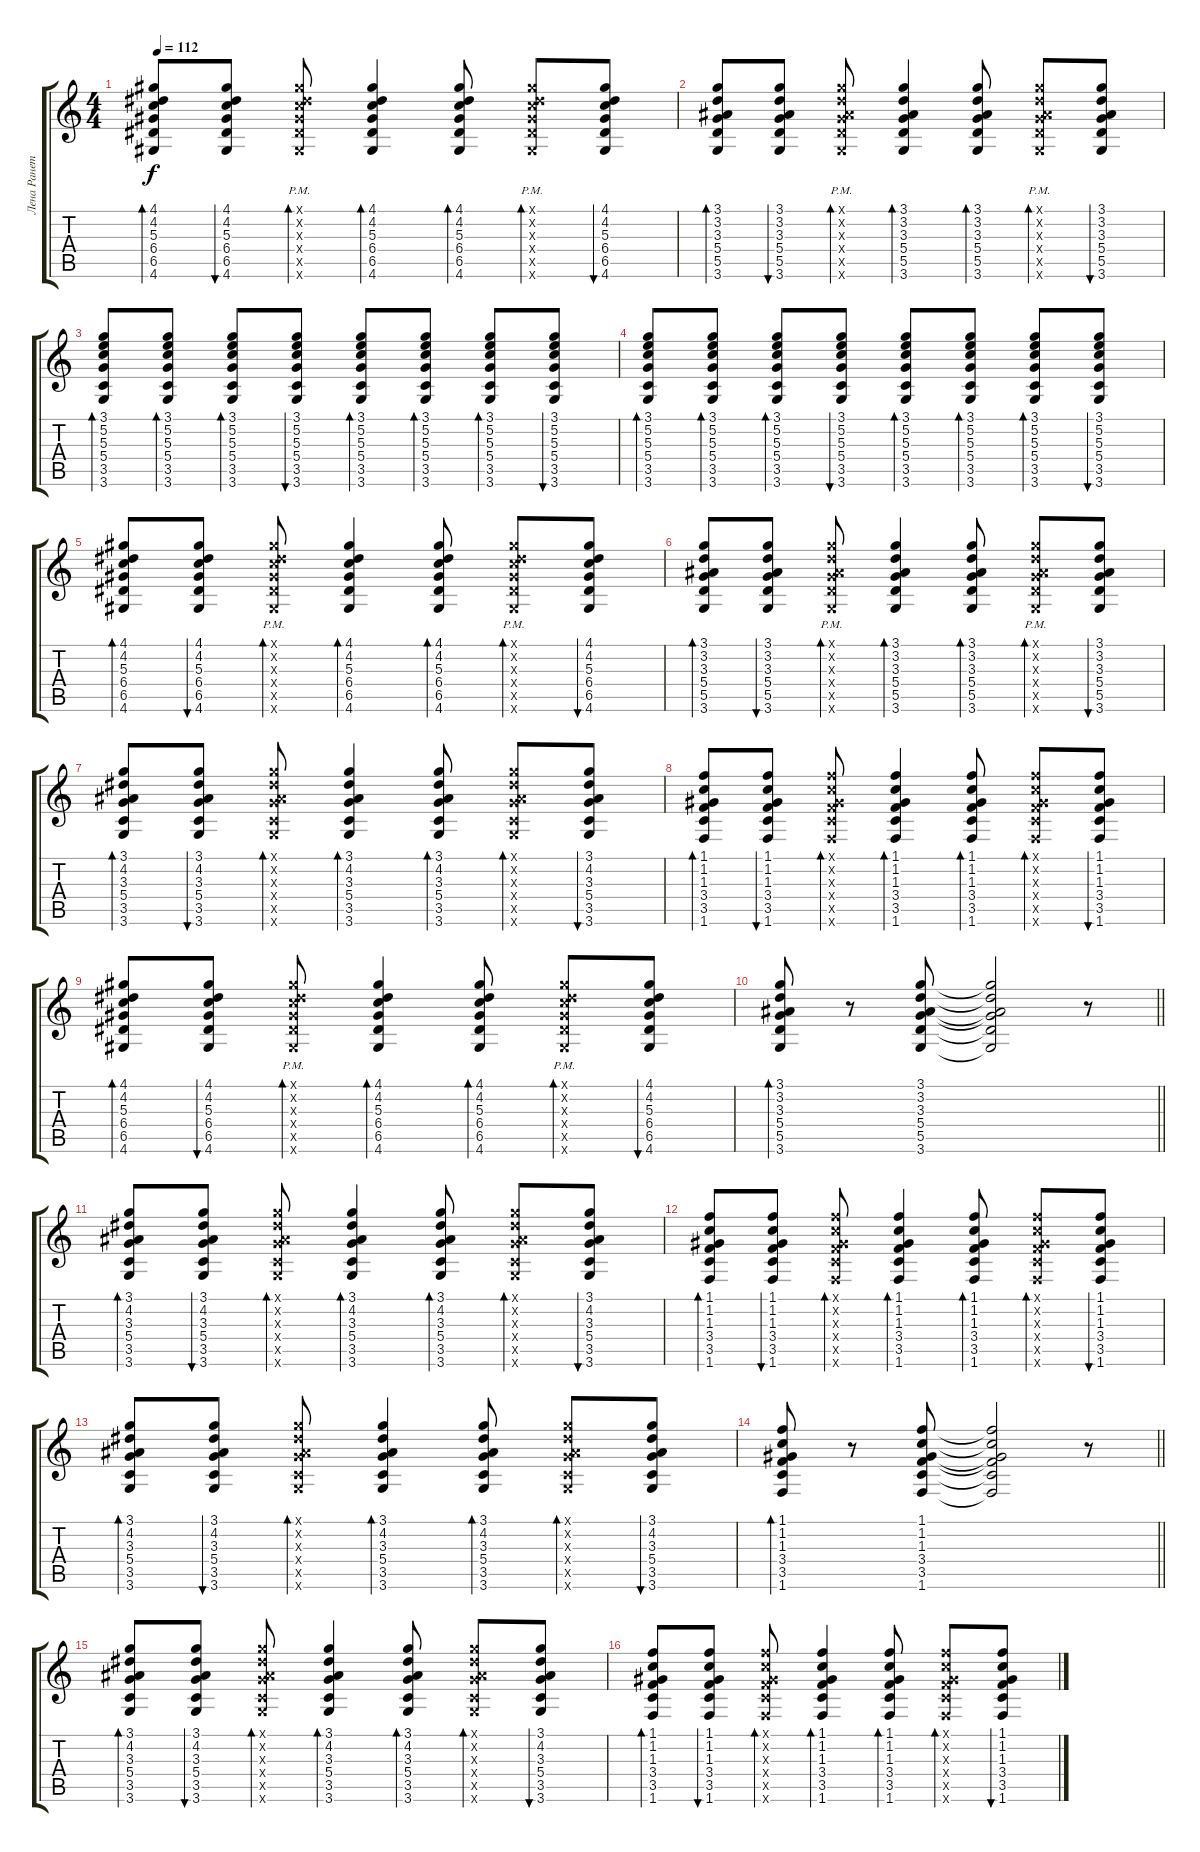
\track ("Лена Ранетка" "Лена Ранет") {instrument electricguitarclean}
\staff {score tabs}
\tuning (E4 B3 G3 D3 A2 E2) {hide}
\ts (4 4)
\tempo 112
\clef g2
\ks c
(4.1 4.2 5.3 6.4 6.5 4.6).8{bd 60 dy f} (4.1 4.2 5.3 6.4 6.5 4.6).8{bu 60} (4.1{pm x} 4.2{x} 5.3{pm x} 6.4{pm x} 6.5{pm x} 4.6{pm x}).8{bd 60} (4.1 4.2 5.3 6.4 6.5 4.6).4{bd 60} (4.1 4.2 5.3 6.4 6.5 4.6).8{bd 60} (4.1{pm x} 4.2{x} 5.3{pm x} 6.4{pm x} 6.5{pm x} 4.6{pm x}).8{bd 60} (4.1 4.2 5.3 6.4 6.5 4.6).8{bu 60} |
(3.1 3.2 3.3 5.4 5.5 3.6).8{bd 60} (3.1 3.2 3.3 5.4 5.5 3.6).8{bu 60} (3.1{pm x} 3.2{x} 3.3{pm x} 5.4{pm x} 5.5{pm x} 3.6{pm x}).8{bd 60} (3.1 3.2 3.3 5.4 5.5 3.6).4{bd 60} (3.1 3.2 3.3 5.4 5.5 3.6).8{bd 60} (3.1{pm x} 3.2{x} 3.3{pm x} 5.4{pm x} 5.5{pm x} 3.6{pm x}).8{bd 60} (3.1 3.2 3.3 5.4 5.5 3.6).8{bu 60} |
(3.1 5.2 5.3 5.4 3.5 3.6).8{bd 60} (3.1 5.2 5.3 5.4 3.5 3.6).8{bd 60} (3.1 5.2 5.3 5.4 3.5 3.6).8{bd 60} (3.1 5.2 5.3 5.4 3.5 3.6).8{bu 60} (3.1 5.2 5.3 5.4 3.5 3.6).8{bd 60} (3.1 5.2 5.3 5.4 3.5 3.6).8{bd 60} (3.1 5.2 5.3 5.4 3.5 3.6).8{bd 60} (3.1 5.2 5.3 5.4 3.5 3.6).8{bu 60} |
(3.1 5.2 5.3 5.4 3.5 3.6).8{bd 60} (3.1 5.2 5.3 5.4 3.5 3.6).8{bd 60} (3.1 5.2 5.3 5.4 3.5 3.6).8{bd 60} (3.1 5.2 5.3 5.4 3.5 3.6).8{bu 60} (3.1 5.2 5.3 5.4 3.5 3.6).8{bd 60} (3.1 5.2 5.3 5.4 3.5 3.6).8{bd 60} (3.1 5.2 5.3 5.4 3.5 3.6).8{bd 60} (3.1 5.2 5.3 5.4 3.5 3.6).8{bu 60} |
(4.1 4.2 5.3 6.4 6.5 4.6).8{bd 60} (4.1 4.2 5.3 6.4 6.5 4.6).8{bu 60} (4.1{pm x} 4.2{x} 5.3{pm x} 6.4{pm x} 6.5{pm x} 4.6{pm x}).8{bd 60} (4.1 4.2 5.3 6.4 6.5 4.6).4{bd 60} (4.1 4.2 5.3 6.4 6.5 4.6).8{bd 60} (4.1{pm x} 4.2{x} 5.3{pm x} 6.4{pm x} 6.5{pm x} 4.6{pm x}).8{bd 60} (4.1 4.2 5.3 6.4 6.5 4.6).8{bu 60} |
(3.1 3.2 3.3 5.4 5.5 3.6).8{bd 60} (3.1 3.2 3.3 5.4 5.5 3.6).8{bu 60} (3.1{pm x} 3.2{x} 3.3{pm x} 5.4{pm x} 5.5{pm x} 3.6{pm x}).8{bd 60} (3.1 3.2 3.3 5.4 5.5 3.6).4{bd 60} (3.1 3.2 3.3 5.4 5.5 3.6).8{bd 60} (3.1{pm x} 3.2{x} 3.3{pm x} 5.4{pm x} 5.5{pm x} 3.6{pm x}).8{bd 60} (3.1 3.2 3.3 5.4 5.5 3.6).8{bu 60} |
(3.1 4.2 3.3 5.4 3.5 3.6).8{bd 60} (3.1 4.2 3.3 5.4 3.5 3.6).8{bu 60} (3.1{x} 4.2{x} 3.3{x} 5.4{x} 3.5{x} 3.6{x}).8{bd 60} (3.1 4.2 3.3 5.4 3.5 3.6).4{bd 60} (3.1 4.2 3.3 5.4 3.5 3.6).8{bd 60} (3.1{x} 4.2{x} 3.3{x} 5.4{x} 3.5{x} 3.6{x}).8{bd 60} (3.1 4.2 3.3 5.4 3.5 3.6).8{bu 60} |
(1.1 1.2 1.3 3.4 3.5 1.6).8{bd 60} (1.1 1.2 1.3 3.4 3.5 1.6).8{bu 60} (1.1{x} 1.2{x} 1.3{x} 3.4{x} 3.5{x} 1.6{x}).8{bd 60} (1.1 1.2 1.3 3.4 3.5 1.6).4{bd 60} (1.1 1.2 1.3 3.4 3.5 1.6).8{bd 60} (1.1{x} 1.2{x} 1.3{x} 3.4{x} 3.5{x} 1.6{x}).8{bd 60} (1.1 1.2 1.3 3.4 3.5 1.6).8{bu 60} |
(4.1 4.2 5.3 6.4 6.5 4.6).8{bd 60} (4.1 4.2 5.3 6.4 6.5 4.6).8{bu 60} (4.1{pm x} 4.2{x} 5.3{pm x} 6.4{pm x} 6.5{pm x} 4.6{pm x}).8{bd 60} (4.1 4.2 5.3 6.4 6.5 4.6).4{bd 60} (4.1 4.2 5.3 6.4 6.5 4.6).8{bd 60} (4.1{pm x} 4.2{x} 5.3{pm x} 6.4{pm x} 6.5{pm x} 4.6{pm x}).8{bd 60} (4.1 4.2 5.3 6.4 6.5 4.6).8{bu 60} |
\barLineRight lightlight
(3.1 3.2 3.3 5.4 5.5 3.6).8{bd 60} r.8 (3.1 3.2 3.3 5.4 5.5 3.6).8 (3.1{t} 3.2{t} 3.3{t} 5.4{t} 5.5{t} 3.6{t}).2 r.8 |
(3.1 4.2 3.3 5.4 3.5 3.6).8{bd 60} (3.1 4.2 3.3 5.4 3.5 3.6).8{bu 60} (3.1{x} 4.2{x} 3.3{x} 5.4{x} 3.5{x} 3.6{x}).8{bd 60} (3.1 4.2 3.3 5.4 3.5 3.6).4{bd 60} (3.1 4.2 3.3 5.4 3.5 3.6).8{bd 60} (3.1{x} 4.2{x} 3.3{x} 5.4{x} 3.5{x} 3.6{x}).8{bd 60} (3.1 4.2 3.3 5.4 3.5 3.6).8{bu 60} |
(1.1 1.2 1.3 3.4 3.5 1.6).8{bd 60} (1.1 1.2 1.3 3.4 3.5 1.6).8{bu 60} (1.1{x} 1.2{x} 1.3{x} 3.4{x} 3.5{x} 1.6{x}).8{bd 60} (1.1 1.2 1.3 3.4 3.5 1.6).4{bd 60} (1.1 1.2 1.3 3.4 3.5 1.6).8{bd 60} (1.1{x} 1.2{x} 1.3{x} 3.4{x} 3.5{x} 1.6{x}).8{bd 60} (1.1 1.2 1.3 3.4 3.5 1.6).8{bu 60} |
(3.1 4.2 3.3 5.4 3.5 3.6).8{bd 60} (3.1 4.2 3.3 5.4 3.5 3.6).8{bu 60} (3.1{x} 4.2{x} 3.3{x} 5.4{x} 3.5{x} 3.6{x}).8{bd 60} (3.1 4.2 3.3 5.4 3.5 3.6).4{bd 60} (3.1 4.2 3.3 5.4 3.5 3.6).8{bd 60} (3.1{x} 4.2{x} 3.3{x} 5.4{x} 3.5{x} 3.6{x}).8{bd 60} (3.1 4.2 3.3 5.4 3.5 3.6).8{bu 60} |
\barLineRight lightlight
(1.1 1.2 1.3 3.4 3.5 1.6).8{bd 60} r.8 (1.1 1.2 1.3 3.4 3.5 1.6).8 (1.1{t} 1.2{t} 1.3{t} 3.4{t} 3.5{t} 1.6{t}).2 r.8 |
(3.1 4.2 3.3 5.4 3.5 3.6).8{bd 60} (3.1 4.2 3.3 5.4 3.5 3.6).8{bu 60} (3.1{x} 4.2{x} 3.3{x} 5.4{x} 3.5{x} 3.6{x}).8{bd 60} (3.1 4.2 3.3 5.4 3.5 3.6).4{bd 60} (3.1 4.2 3.3 5.4 3.5 3.6).8{bd 60} (3.1{x} 4.2{x} 3.3{x} 5.4{x} 3.5{x} 3.6{x}).8{bd 60} (3.1 4.2 3.3 5.4 3.5 3.6).8{bu 60} |
(1.1 1.2 1.3 3.4 3.5 1.6).8{bd 60} (1.1 1.2 1.3 3.4 3.5 1.6).8{bu 60} (1.1{x} 1.2{x} 1.3{x} 3.4{x} 3.5{x} 1.6{x}).8{bd 60} (1.1 1.2 1.3 3.4 3.5 1.6).4{bd 60} (1.1 1.2 1.3 3.4 3.5 1.6).8{bd 60} (1.1{x} 1.2{x} 1.3{x} 3.4{x} 3.5{x} 1.6{x}).8{bd 60} (1.1 1.2 1.3 3.4 3.5 1.6).8{bu 60}
